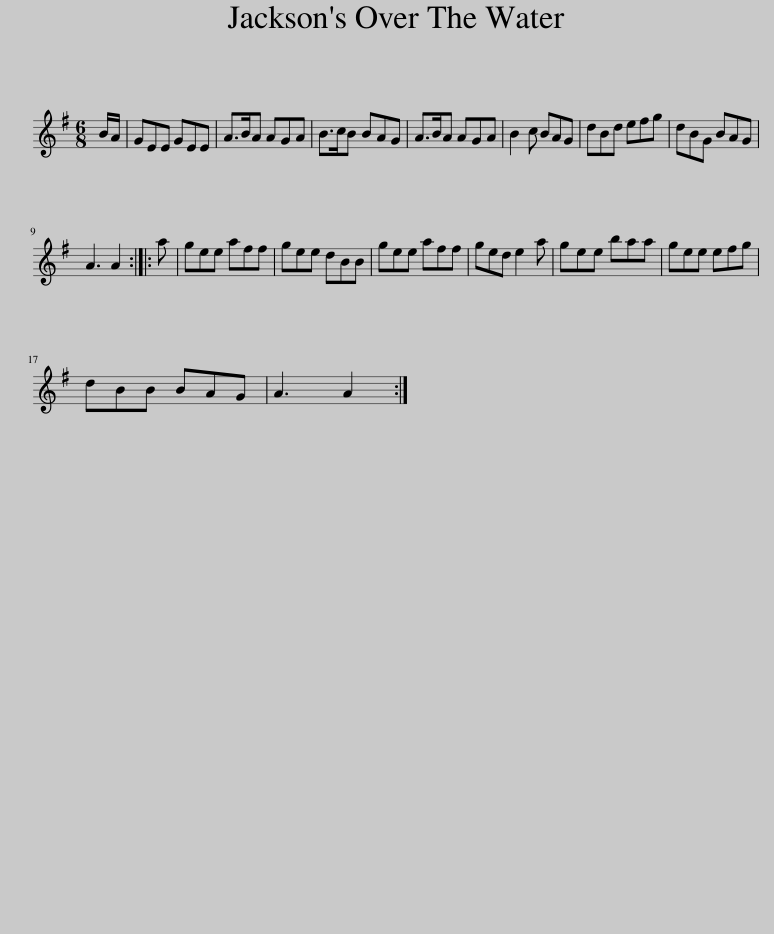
X:1
L:1/8
M:6/8
I:linebreak $
K:G
V:1 treble
V:1
 B/A/ | GEE GEE | A>BA AGA | B>cB BAG | A>BA AGA | %5
 B2 c BAG | dBd efg | dBG BAG |$ A3 A2 :: a | %10
 gee aff | gee dBB | gee aff | ged e2 a | gee baa | %15
 gee efg |$ dBB BAG | A3 A2 :| %18
